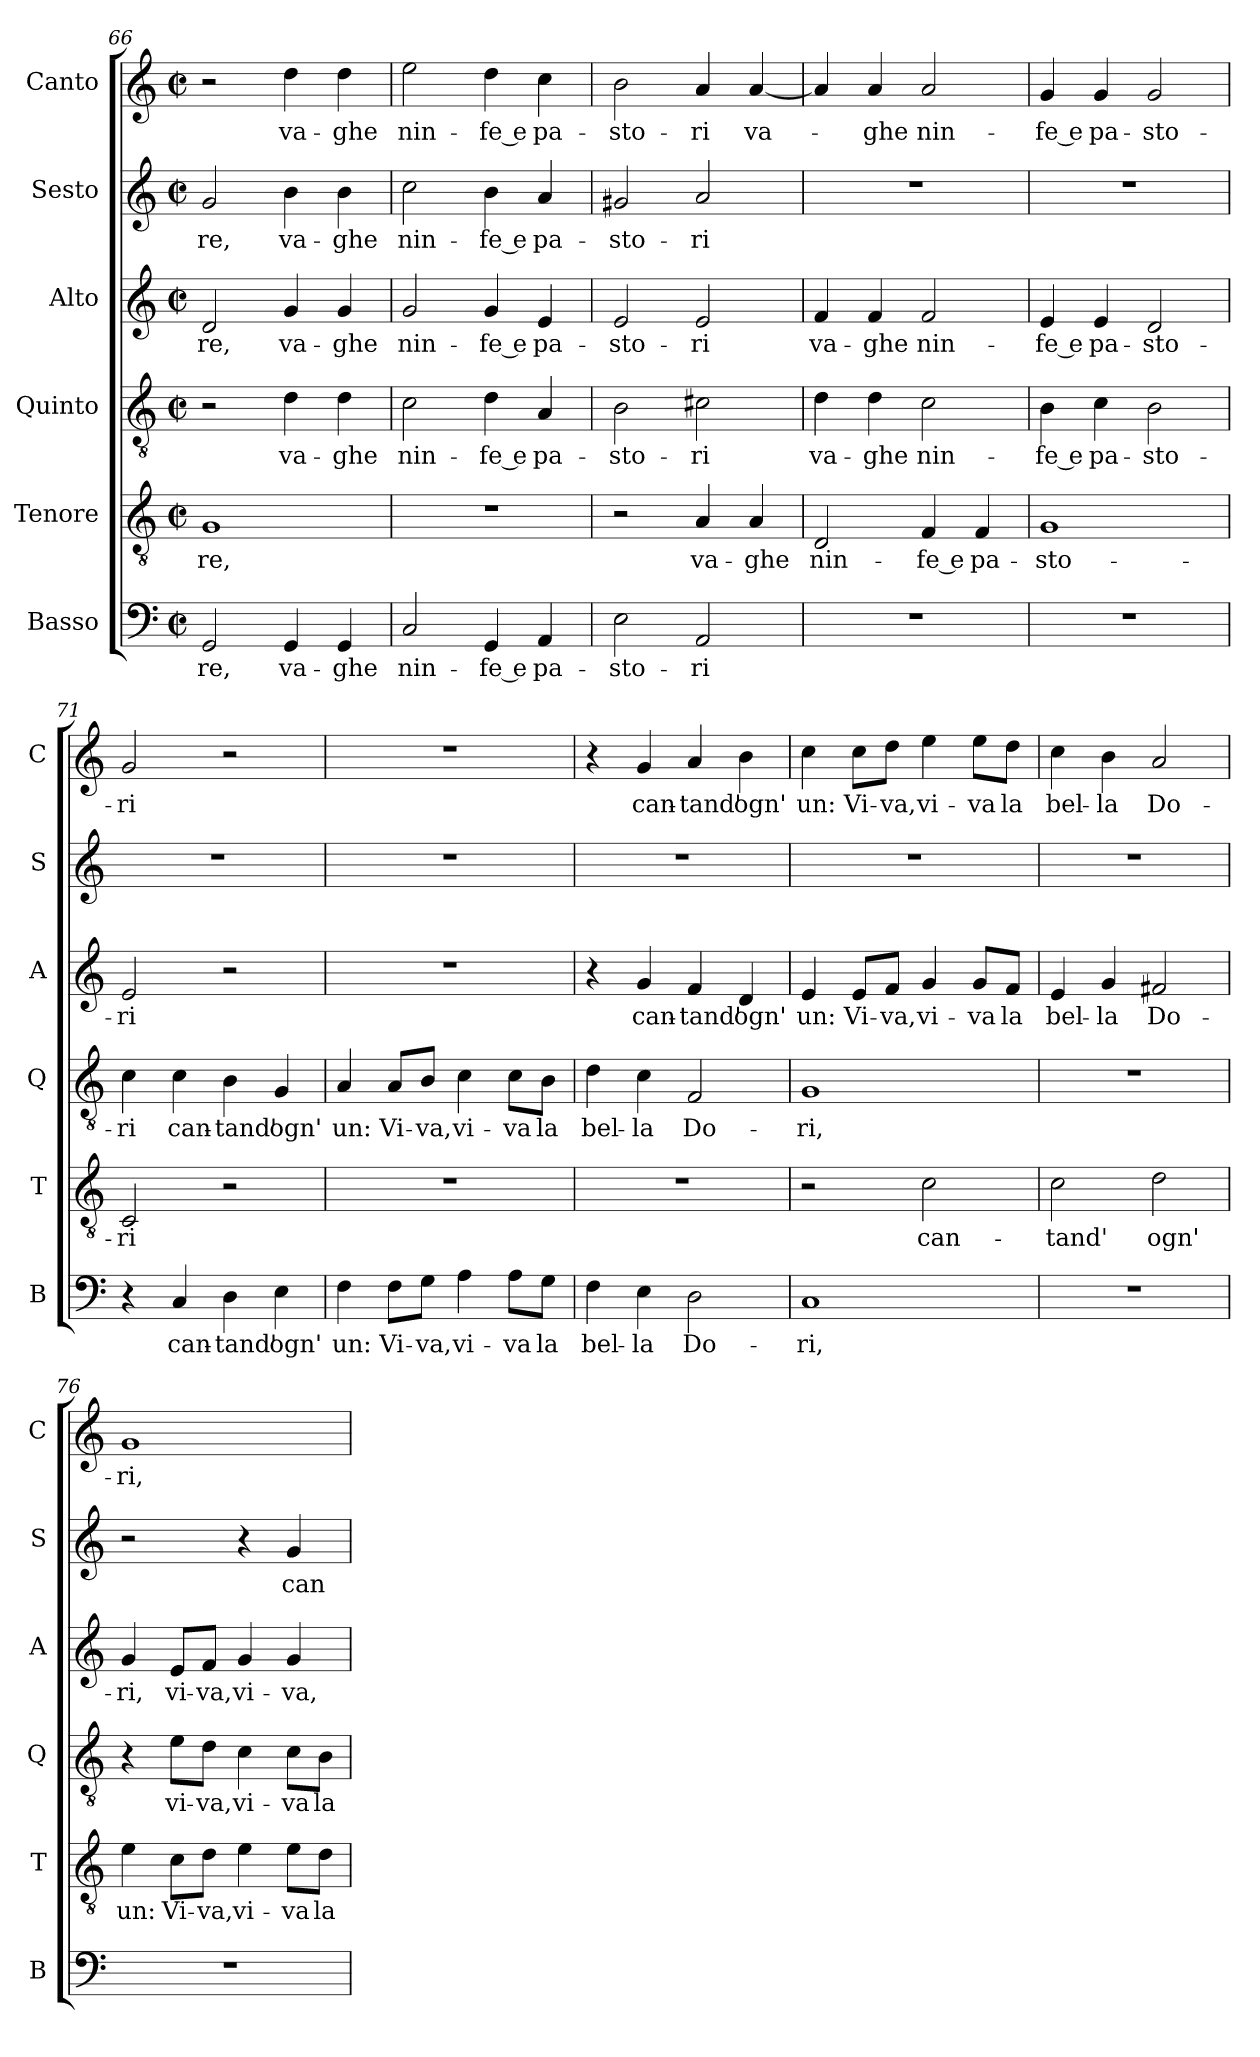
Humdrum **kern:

**kern	**text	**kern	**text	**kern	**text	**kern	**text	**kern	**text	**kern	**text
*part6	*part6	*part5	*part5	*part4	*part4	*part3	*part3	*part2	*part2	*part1	*part1
*staff6	*staff6	*staff5	*staff5	*staff4	*staff4	*staff3	*staff3	*staff2	*staff2	*staff1	*staff1
*I"Basso	*	*I"Tenore	*	*I"Quinto	*	*I"Alto	*	*I"Sesto	*	*I"Canto	*
*I'B	*	*I'T	*	*I'Q	*	*I'A	*	*I'S	*	*I'C	*
*clefF4	*	*clefGv2	*	*clefGv2	*	*clefG2	*	*clefG2	*	*clefG2	*
*k[]	*	*k[]	*	*k[]	*	*k[]	*	*k[]	*	*k[]	*
*C:	*	*C:	*	*C:	*	*C:	*	*C:	*	*C:	*
*M2/2	*	*M2/2	*	*M2/2	*	*M2/2	*	*M2/2	*	*M2/2	*
*met(c|)	*	*met(c|)	*	*met(c|)	*	*met(c|)	*	*met(c|)	*	*met(c|)	*
=66	=66	=66	=66	=66	=66	=66	=66	=66	=66	=66	=66
!	!LO:LY:b	!	!LO:LY:b	!	!	!	!LO:LY:b	!	!LO:LY:b	!	!
2GG/	-re,	1G	-re,	2r	.	2d/	-re,	2g/	-re,	2r	.
!	!LO:LY:b	!	!	!	!LO:LY:b	!	!LO:LY:b	!	!LO:LY:b	!	!LO:LY:b
4GG/	va-	.	.	4d\	va-	4g/	va-	4b\	va-	4dd\	va-
!	!LO:LY:b	!	!	!	!LO:LY:b	!	!LO:LY:b	!	!LO:LY:b	!	!LO:LY:b
4GG/	-ghe	.	.	4d\	-ghe	4g/	-ghe	4b\	-ghe	4dd\	-ghe
=67	=67	=67	=67	=67	=67	=67	=67	=67	=67	=67	=67
!	!LO:LY:b	!	!	!	!LO:LY:b	!	!LO:LY:b	!	!LO:LY:b	!	!LO:LY:b
2C/	nin-	1r	.	2c\	nin-	2g/	nin-	2cc\	nin-	2ee\	nin-
!	!LO:LY:b	!	!	!	!LO:LY:b	!	!LO:LY:b	!	!LO:LY:b	!	!LO:LY:b
4GG/	-fe e	.	.	4d\	-fe e	4g/	-fe e	4b\	-fe e	4dd\	-fe e
!	!LO:LY:b	!	!	!	!LO:LY:b	!	!LO:LY:b	!	!LO:LY:b	!	!LO:LY:b
4AA/	pa-	.	.	4A/	pa-	4e/	pa-	4a/	pa-	4cc\	pa-
=68	=68	=68	=68	=68	=68	=68	=68	=68	=68	=68	=68
!	!LO:LY:b	!	!	!	!LO:LY:b	!	!LO:LY:b	!	!LO:LY:b	!	!LO:LY:b
2E\	-sto-	2r	.	2B\	-sto-	2e/	-sto-	2g#X/	-sto-	2b\	-sto-
!	!LO:LY:b	!	!LO:LY:b	!	!LO:LY:b	!	!LO:LY:b	!	!LO:LY:b	!	!LO:LY:b
2AA/	-ri	4A/	va-	2c#X\	-ri	2e/	-ri	2a/	-ri	4a/	-ri
!	!	!	!LO:LY:b	!	!	!	!	!	!	!	!LO:LY:b
.	.	4A/	-ghe	.	.	.	.	.	.	[4a/	va-
!!LO:PB:g=z
=69	=69	=69	=69	=69	=69	=69	=69	=69	=69	=69	=69
!	!	!	!LO:LY:b	!	!LO:LY:b	!	!LO:LY:b	!	!	!	!
1r	.	2D/	nin-	4d\	va-	4f/	va-	1r	.	4a/]	.
!	!	!	!	!	!LO:LY:b	!	!LO:LY:b	!	!	!	!LO:LY:b
.	.	.	.	4d\	-ghe	4f/	-ghe	.	.	4a/	-ghe
!	!	!	!LO:LY:b	!	!LO:LY:b	!	!LO:LY:b	!	!	!	!LO:LY:b
.	.	4F/	-fe e	2c\	nin-	2f/	nin-	.	.	2a/	nin-
!	!	!	!LO:LY:b	!	!	!	!	!	!	!	!
.	.	4F/	pa-	.	.	.	.	.	.	.	.
=70	=70	=70	=70	=70	=70	=70	=70	=70	=70	=70	=70
!	!	!	!LO:LY:b	!	!LO:LY:b	!	!LO:LY:b	!	!	!	!LO:LY:b
1r	.	1G	-sto-	4B\	-fe e	4e/	-fe e	1r	.	4g/	-fe e
!	!	!	!	!	!LO:LY:b	!	!LO:LY:b	!	!	!	!LO:LY:b
.	.	.	.	4c\	pa-	4e/	pa-	.	.	4g/	pa-
!	!	!	!	!	!LO:LY:b	!	!LO:LY:b	!	!	!	!LO:LY:b
.	.	.	.	2B\	-sto-	2d/	-sto-	.	.	2g/	-sto-
=71	=71	=71	=71	=71	=71	=71	=71	=71	=71	=71	=71
!	!	!	!LO:LY:b	!	!LO:LY:b	!	!LO:LY:b	!	!	!	!LO:LY:b
4r	.	2C/	-ri	4c\	-ri	2e/	-ri	1r	.	2g/	-ri
!	!LO:LY:b	!	!	!	!LO:LY:b	!	!	!	!	!	!
4C/	can-	.	.	4c\	can-	.	.	.	.	.	.
!	!LO:LY:b	!	!	!	!LO:LY:b	!	!	!	!	!	!
4D\	-tand'	2r	.	4B\	-tand'	2r	.	.	.	2r	.
!	!LO:LY:b	!	!	!	!LO:LY:b	!	!	!	!	!	!
4E\	ogn'	.	.	4G/	ogn'	.	.	.	.	.	.
=72	=72	=72	=72	=72	=72	=72	=72	=72	=72	=72	=72
!	!LO:LY:b	!	!	!	!LO:LY:b	!	!	!	!	!	!
4F\	un:	1r	.	4A/	un:	1r	.	1r	.	1r	.
!	!LO:LY:b	!	!	!	!LO:LY:b	!	!	!	!	!	!
8F\L	Vi-	.	.	8A/L	Vi-	.	.	.	.	.	.
!	!LO:LY:b	!	!	!	!LO:LY:b	!	!	!	!	!	!
8G\J	-va,	.	.	8B/J	-va,	.	.	.	.	.	.
!	!LO:LY:b	!	!	!	!LO:LY:b	!	!	!	!	!	!
4A\	vi-	.	.	4c\	vi-	.	.	.	.	.	.
!	!LO:LY:b	!	!	!	!LO:LY:b	!	!	!	!	!	!
8A\L	-va	.	.	8c\L	-va	.	.	.	.	.	.
!	!LO:LY:b	!	!	!	!LO:LY:b	!	!	!	!	!	!
8G\J	la	.	.	8B\J	la	.	.	.	.	.	.
=73	=73	=73	=73	=73	=73	=73	=73	=73	=73	=73	=73
!	!LO:LY:b	!	!	!	!LO:LY:b	!	!	!	!	!	!
4F\	bel-	1r	.	4d\	bel-	4r	.	1r	.	4r	.
!	!LO:LY:b	!	!	!	!LO:LY:b	!	!LO:LY:b	!	!	!	!LO:LY:b
4E\	-la	.	.	4c\	-la	4g/	can-	.	.	4g/	can-
!	!LO:LY:b	!	!	!	!LO:LY:b	!	!LO:LY:b	!	!	!	!LO:LY:b
2D\	Do-	.	.	2F/	Do-	4f/	-tand'	.	.	4a/	-tand'
!	!	!	!	!	!	!	!LO:LY:b	!	!	!	!LO:LY:b
.	.	.	.	.	.	4d/	ogn'	.	.	4b\	ogn'
=74	=74	=74	=74	=74	=74	=74	=74	=74	=74	=74	=74
!	!LO:LY:b	!	!	!	!LO:LY:b	!	!LO:LY:b	!	!	!	!LO:LY:b
1C	-ri,	2r	.	1G	-ri,	4e/	un:	1r	.	4cc\	un:
!	!	!	!	!	!	!	!LO:LY:b	!	!	!	!LO:LY:b
.	.	.	.	.	.	8e/L	Vi-	.	.	8cc\L	Vi-
!	!	!	!	!	!	!	!LO:LY:b	!	!	!	!LO:LY:b
.	.	.	.	.	.	8f/J	-va,	.	.	8dd\J	-va,
!	!	!	!LO:LY:b	!	!	!	!LO:LY:b	!	!	!	!LO:LY:b
.	.	2c\	can-	.	.	4g/	vi-	.	.	4ee\	vi-
!	!	!	!	!	!	!	!LO:LY:b	!	!	!	!LO:LY:b
.	.	.	.	.	.	8g/L	-va	.	.	8ee\L	-va
!	!	!	!	!	!	!	!LO:LY:b	!	!	!	!LO:LY:b
.	.	.	.	.	.	8f/J	la	.	.	8dd\J	la
!!LO:LB:g=z
=75	=75	=75	=75	=75	=75	=75	=75	=75	=75	=75	=75
!	!	!	!LO:LY:b	!	!	!	!LO:LY:b	!	!	!	!LO:LY:b
1r	.	2c\	-tand'	1r	.	4e/	bel-	1r	.	4cc\	bel-
!	!	!	!	!	!	!	!LO:LY:b	!	!	!	!LO:LY:b
.	.	.	.	.	.	4g/	-la	.	.	4b\	-la
!	!	!	!LO:LY:b	!	!	!	!LO:LY:b	!	!	!	!LO:LY:b
.	.	2d\	ogn'	.	.	2f#X/	Do-	.	.	2a/	Do-
=76	=76	=76	=76	=76	=76	=76	=76	=76	=76	=76	=76
!	!	!	!LO:LY:b	!	!	!	!LO:LY:b	!	!	!	!LO:LY:b
1r	.	4e\	un:	4r	.	4g/	-ri,	2r	.	1g	-ri,
!	!	!	!LO:LY:b	!	!LO:LY:b	!	!LO:LY:b	!	!	!	!
.	.	8c\L	Vi-	8e\L	vi-	8e/L	vi-	.	.	.	.
!	!	!	!LO:LY:b	!	!LO:LY:b	!	!LO:LY:b	!	!	!	!
.	.	8d\J	-va,	8d\J	-va,	8f/J	-va,	.	.	.	.
!	!	!	!LO:LY:b	!	!LO:LY:b	!	!LO:LY:b	!	!	!	!
.	.	4e\	vi-	4c\	vi-	4g/	vi-	4r	.	.	.
!	!	!	!LO:LY:b	!	!LO:LY:b	!	!LO:LY:b	!	!LO:LY:b	!	!
.	.	8e\L	-va	8c\L	-va	4g/	-va,	4g/	can-	.	.
!	!	!	!LO:LY:b	!	!LO:LY:b	!	!	!	!	!	!
.	.	8d\J	la	8B\J	la	.	.	.	.	.	.
=	=	=	=	=	=	=	=	=	=	=	=
*-	*-	*-	*-	*-	*-	*-	*-	*-	*-	*-	*-
